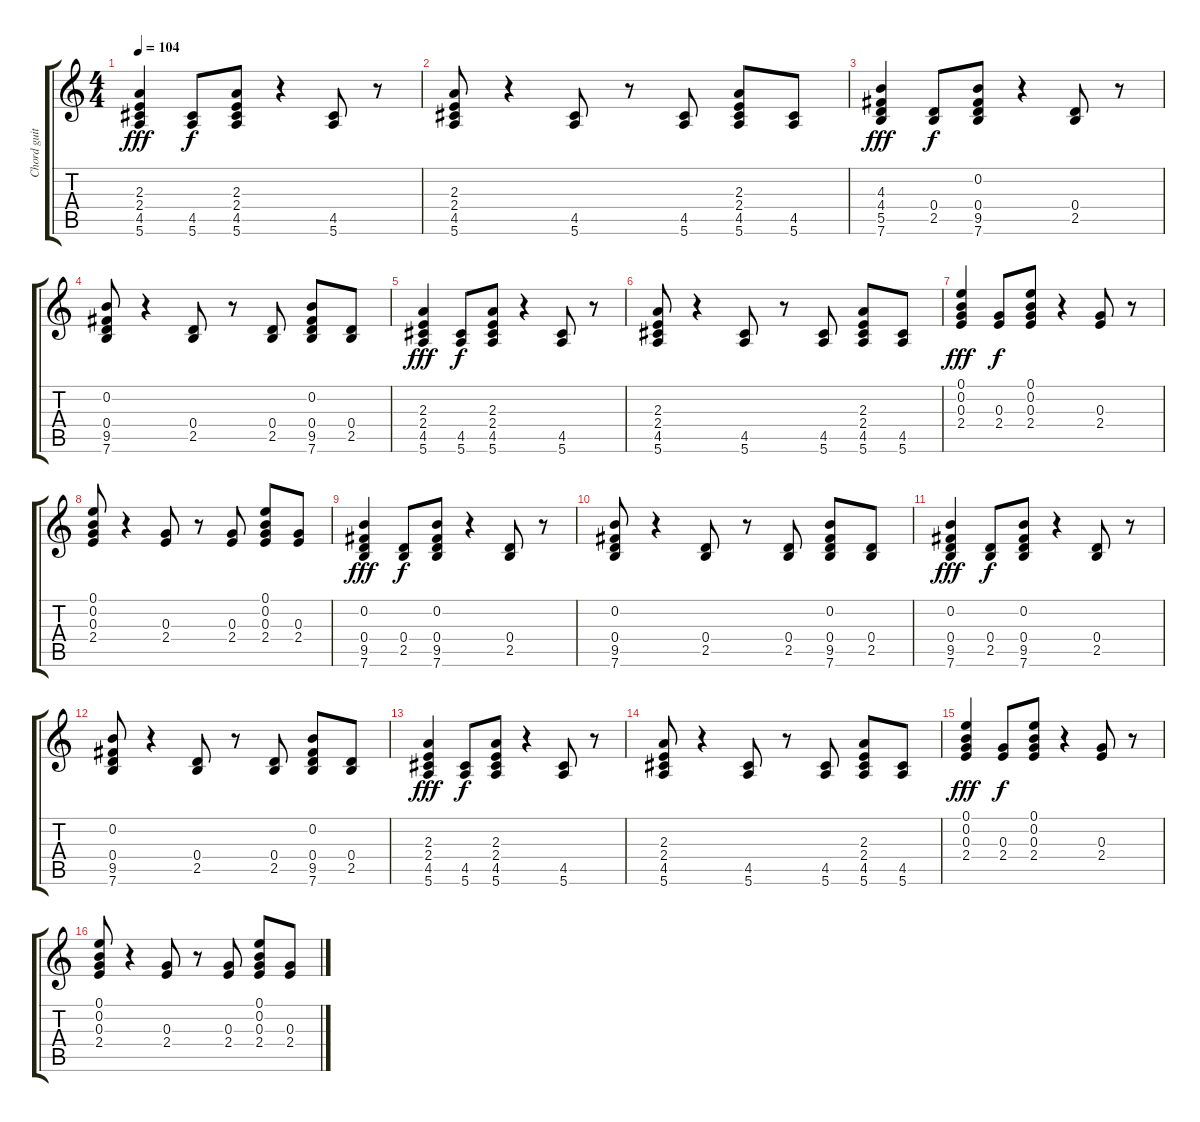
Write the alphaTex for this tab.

\track ("Chord guitar" "Chord guit") {instrument acousticguitarsteel}
\staff {score tabs}
\tuning (E4 B3 G3 D3 A2 E2) {hide}
\ts (4 4)
\tempo 104
\clef g2
\ks c
(2.3 2.4 4.5 5.6).4{dy fff} (4.5 5.6).8{dy f} (2.3 2.4 4.5 5.6).8 r.4 (4.5 5.6).8 r.8 |
(2.3 2.4 4.5 5.6).8 r.4 (4.5 5.6).8 r.8 (4.5 5.6).8 (2.3 2.4 4.5 5.6).8 (4.5 5.6).8 |
(4.3 4.4 5.5 7.6).4{dy fff} (0.4 2.5).8{dy f} (0.2 0.4 9.5 7.6).8 r.4 (0.4 2.5).8 r.8 |
(0.2 0.4 9.5 7.6).8 r.4 (0.4 2.5).8 r.8 (0.4 2.5).8 (0.2 0.4 9.5 7.6).8 (0.4 2.5).8 |
(2.3 2.4 4.5 5.6).4{dy fff} (4.5 5.6).8{dy f} (2.3 2.4 4.5 5.6).8 r.4 (4.5 5.6).8 r.8 |
(2.3 2.4 4.5 5.6).8 r.4 (4.5 5.6).8 r.8 (4.5 5.6).8 (2.3 2.4 4.5 5.6).8 (4.5 5.6).8 |
(0.1 0.2 0.3 2.4).4{dy fff} (0.3 2.4).8{dy f} (0.1 0.2 0.3 2.4).8 r.4 (0.3 2.4).8 r.8 |
(0.1 0.2 0.3 2.4).8 r.4 (0.3 2.4).8 r.8 (0.3 2.4).8 (0.1 0.2 0.3 2.4).8 (0.3 2.4).8 |
(0.2 0.4 9.5 7.6).4{dy fff} (0.4 2.5).8{dy f} (0.2 0.4 9.5 7.6).8 r.4 (0.4 2.5).8 r.8 |
(0.2 0.4 9.5 7.6).8 r.4 (0.4 2.5).8 r.8 (0.4 2.5).8 (0.2 0.4 9.5 7.6).8 (0.4 2.5).8 |
(0.2 0.4 9.5 7.6).4{dy fff} (0.4 2.5).8{dy f} (0.2 0.4 9.5 7.6).8 r.4 (0.4 2.5).8 r.8 |
(0.2 0.4 9.5 7.6).8 r.4 (0.4 2.5).8 r.8 (0.4 2.5).8 (0.2 0.4 9.5 7.6).8 (0.4 2.5).8 |
(2.3 2.4 4.5 5.6).4{dy fff} (4.5 5.6).8{dy f} (2.3 2.4 4.5 5.6).8 r.4 (4.5 5.6).8 r.8 |
(2.3 2.4 4.5 5.6).8 r.4 (4.5 5.6).8 r.8 (4.5 5.6).8 (2.3 2.4 4.5 5.6).8 (4.5 5.6).8 |
(0.1 0.2 0.3 2.4).4{dy fff} (0.3 2.4).8{dy f} (0.1 0.2 0.3 2.4).8 r.4 (0.3 2.4).8 r.8 |
(0.1 0.2 0.3 2.4).8 r.4 (0.3 2.4).8 r.8 (0.3 2.4).8 (0.1 0.2 0.3 2.4).8 (0.3 2.4).8
